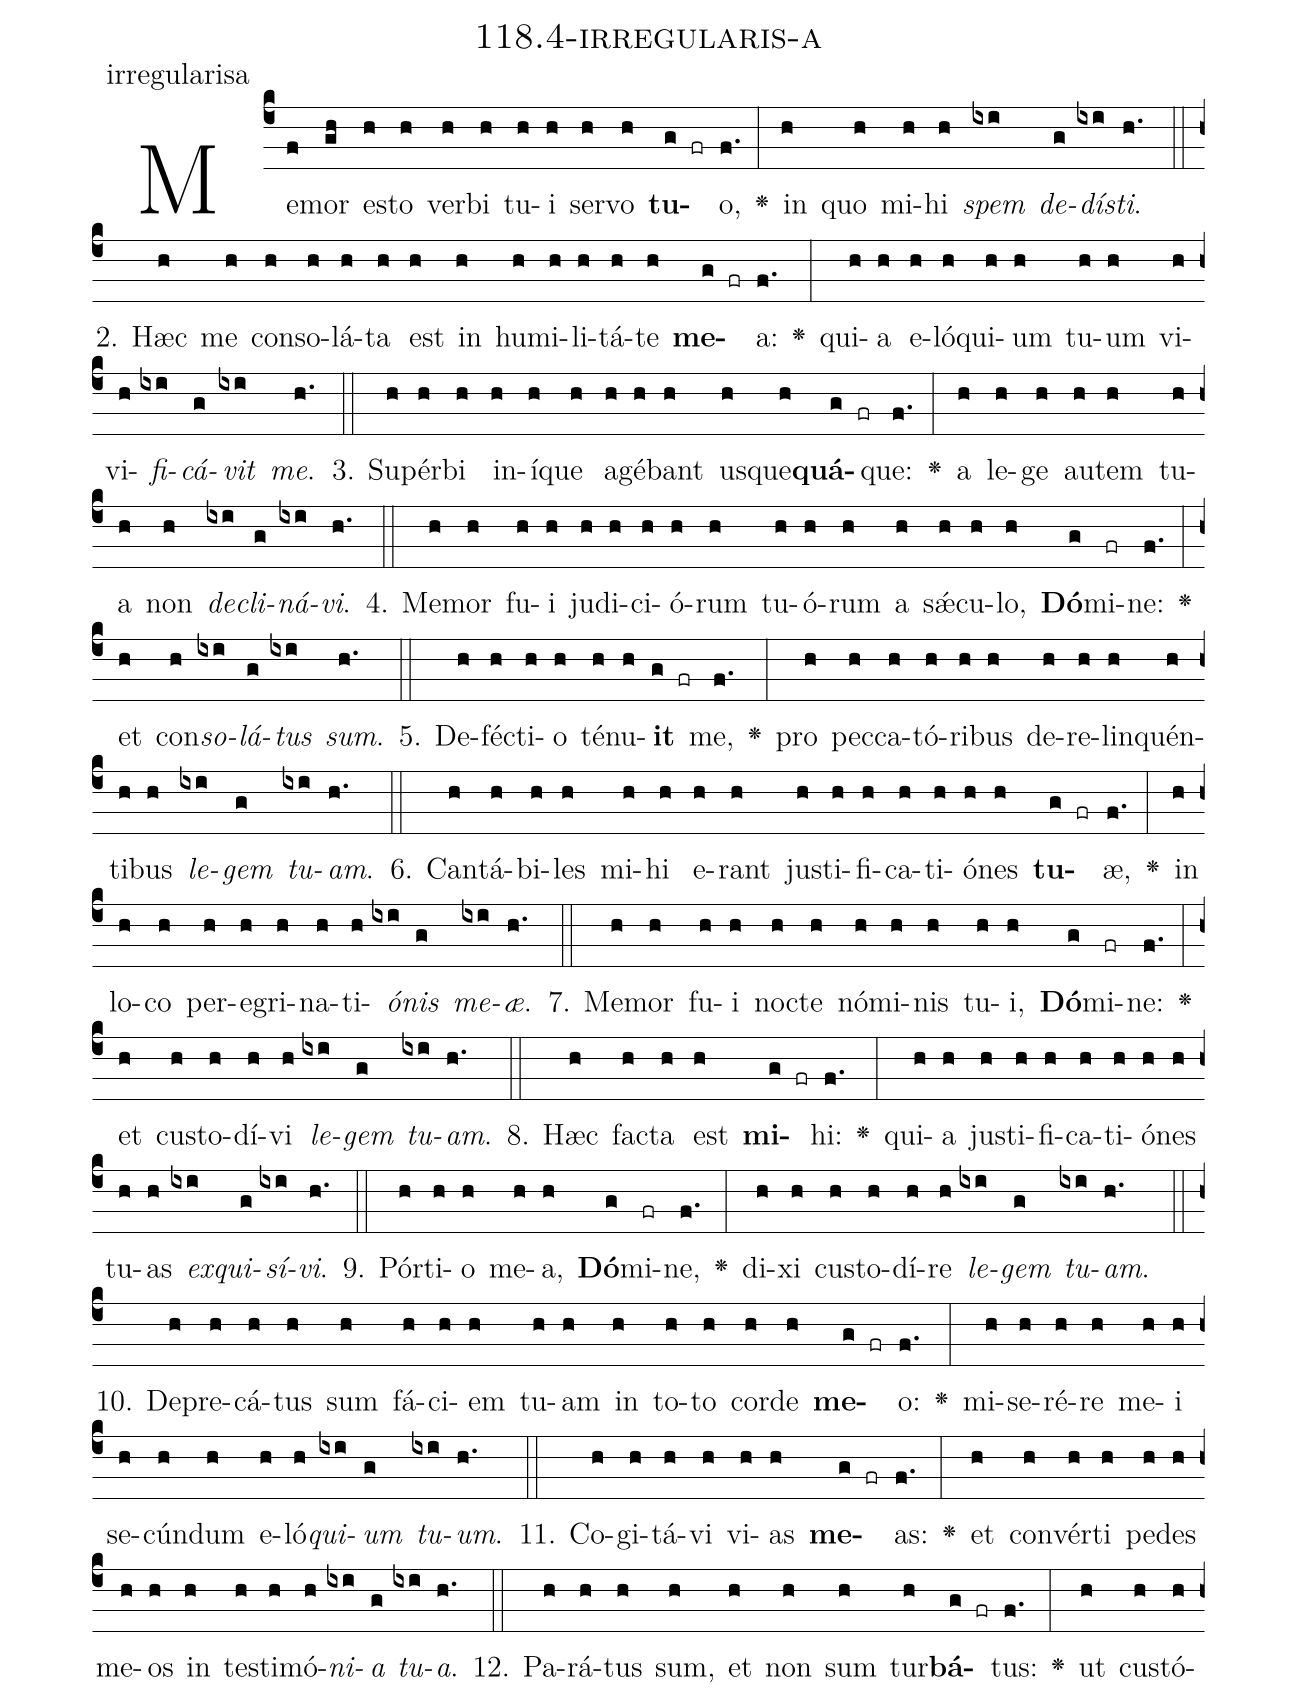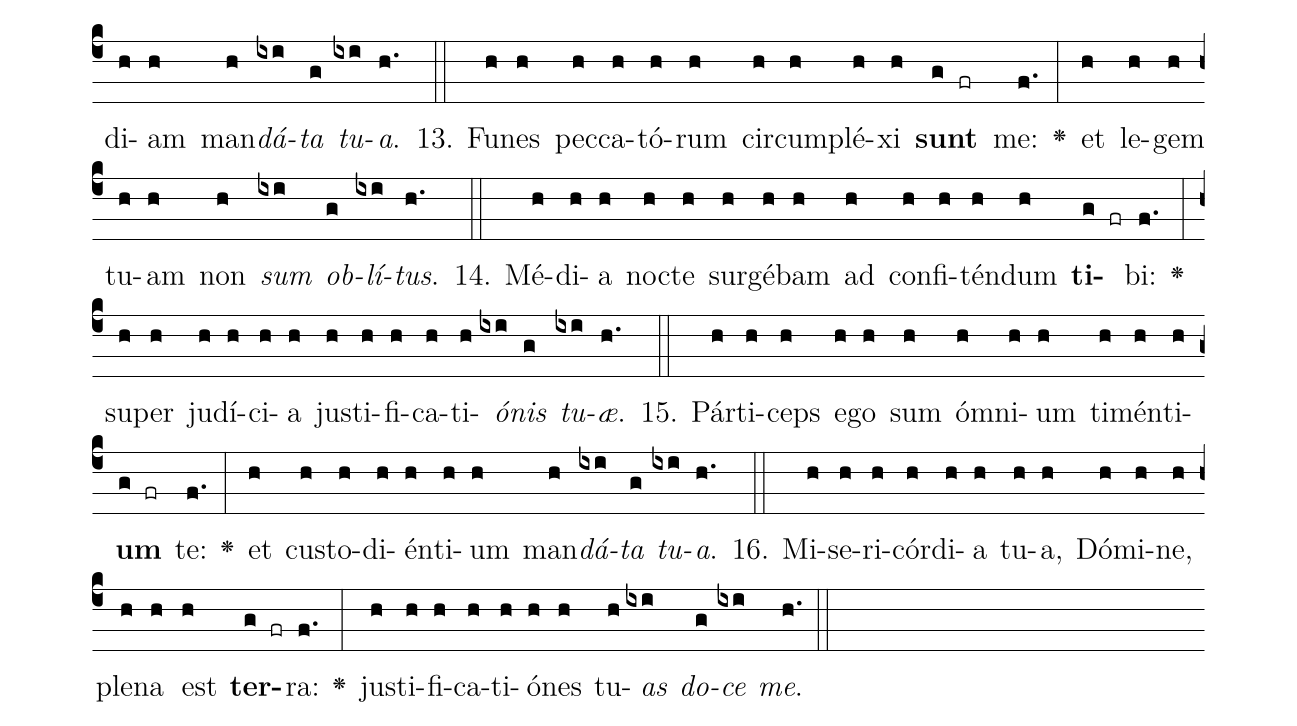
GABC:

name: 118.4-irregularis-a;
annotation: irregularisa;
%%
(c4)Me(f)mor(gh) es(h)to(h) ver(h)bi(h) tu(h)i(h) ser(h)vo(h) <b>tu</b>(g fr)o,(f.) <v>\greheightstar</v>(:) in(h) quo(h) mi(h)hi(h) <i>spem</i>(ixi) <i>de</i>(g)<i>dís</i>(ixi)<i>ti</i>.(h.) (::)
2. Hæc(h) me(h) con(h)so(h)lá(h)ta(h) est(h) in(h) hu(h)mi(h)li(h)tá(h)te(h) <b>me</b>(g fr)a:(f.) <v>\greheightstar</v>(:) qui(h)a(h) e(h)ló(h)qui(h)um(h) tu(h)um(h) vi(h)vi(h)<i>fi</i>(ixi)<i>cá</i>(g)<i>vit</i>(ixi) <i>me</i>.(h.) (::)
3. Su(h)pér(h)bi(h) in(h)í(h)que(h) a(h)gé(h)bant(h) us(h)que(h)<b>quá</b>(g fr)que:(f.) <v>\greheightstar</v>(:) a(h) le(h)ge(h) au(h)tem(h) tu(h)a(h) non(h) <i>de</i>(ixi)<i>cli</i>(g)<i>ná</i>(ixi)<i>vi</i>.(h.) (::)
4. Me(h)mor(h) fu(h)i(h) ju(h)di(h)ci(h)ó(h)rum(h) tu(h)ó(h)rum(h) a(h) sǽ(h)cu(h)lo,(h) <b>Dó</b>(g)mi(fr)ne:(f.) <v>\greheightstar</v>(:) et(h) con(h)<i>so</i>(ixi)<i>lá</i>(g)<i>tus</i>(ixi) <i>sum</i>.(h.) (::)
5. De(h)féc(h)ti(h)o(h) té(h)nu(h)<b>it</b>(g fr) me,(f.) <v>\greheightstar</v>(:) pro(h) pec(h)ca(h)tó(h)ri(h)bus(h) de(h)re(h)lin(h)quén(h)ti(h)bus(h) <i>le</i>(ixi)<i>gem</i>(g) <i>tu</i>(ixi)<i>am</i>.(h.) (::)
6. Can(h)tá(h)bi(h)les(h) mi(h)hi(h) e(h)rant(h) jus(h)ti(h)fi(h)ca(h)ti(h)ó(h)nes(h) <b>tu</b>(g fr)æ,(f.) <v>\greheightstar</v>(:) in(h) lo(h)co(h) per(h)e(h)gri(h)na(h)ti(h)<i>ó</i>(ixi)<i>nis</i>(g) <i>me</i>(ixi)<i>æ</i>.(h.) (::)
7. Me(h)mor(h) fu(h)i(h) noc(h)te(h) nó(h)mi(h)nis(h) tu(h)i,(h) <b>Dó</b>(g)mi(fr)ne:(f.) <v>\greheightstar</v>(:) et(h) cus(h)to(h)dí(h)vi(h) <i>le</i>(ixi)<i>gem</i>(g) <i>tu</i>(ixi)<i>am</i>.(h.) (::)
8. Hæc(h) fac(h)ta(h) est(h) <b>mi</b>(g fr)hi:(f.) <v>\greheightstar</v>(:) qui(h)a(h) jus(h)ti(h)fi(h)ca(h)ti(h)ó(h)nes(h) tu(h)as(h) <i>ex</i>(ixi)<i>qui</i>(g)<i>sí</i>(ixi)<i>vi</i>.(h.) (::)
9. Pór(h)ti(h)o(h) me(h)a,(h) <b>Dó</b>(g)mi(fr)ne,(f.) <v>\greheightstar</v>(:) di(h)xi(h) cus(h)to(h)dí(h)re(h) <i>le</i>(ixi)<i>gem</i>(g) <i>tu</i>(ixi)<i>am</i>.(h.) (::)
10. De(h)pre(h)cá(h)tus(h) sum(h) fá(h)ci(h)em(h) tu(h)am(h) in(h) to(h)to(h) cor(h)de(h) <b>me</b>(g fr)o:(f.) <v>\greheightstar</v>(:) mi(h)se(h)ré(h)re(h) me(h)i(h) se(h)cún(h)dum(h) e(h)ló(h)<i>qui</i>(ixi)<i>um</i>(g) <i>tu</i>(ixi)<i>um</i>.(h.) (::)
11. Co(h)gi(h)tá(h)vi(h) vi(h)as(h) <b>me</b>(g fr)as:(f.) <v>\greheightstar</v>(:) et(h) con(h)vér(h)ti(h) pe(h)des(h) me(h)os(h) in(h) tes(h)ti(h)mó(h)<i>ni</i>(ixi)<i>a</i>(g) <i>tu</i>(ixi)<i>a</i>.(h.) (::)
12. Pa(h)rá(h)tus(h) sum,(h) et(h) non(h) sum(h) tur(h)<b>bá</b>(g fr)tus:(f.) <v>\greheightstar</v>(:) ut(h) cus(h)tó(h)di(h)am(h) man(h)<i>dá</i>(ixi)<i>ta</i>(g) <i>tu</i>(ixi)<i>a</i>.(h.) (::)
13. Fu(h)nes(h) pec(h)ca(h)tó(h)rum(h) cir(h)cum(h)plé(h)xi(h) <b>sunt</b>(g fr) me:(f.) <v>\greheightstar</v>(:) et(h) le(h)gem(h) tu(h)am(h) non(h) <i>sum</i>(ixi) <i>ob</i>(g)<i>lí</i>(ixi)<i>tus</i>.(h.) (::)
14. Mé(h)di(h)a(h) noc(h)te(h) sur(h)gé(h)bam(h) ad(h) con(h)fi(h)tén(h)dum(h) <b>ti</b>(g fr)bi:(f.) <v>\greheightstar</v>(:) su(h)per(h) ju(h)dí(h)ci(h)a(h) jus(h)ti(h)fi(h)ca(h)ti(h)<i>ó</i>(ixi)<i>nis</i>(g) <i>tu</i>(ixi)<i>æ</i>.(h.) (::)
15. Pár(h)ti(h)ceps(h) e(h)go(h) sum(h) óm(h)ni(h)um(h) ti(h)mén(h)ti(h)<b>um</b>(g fr) te:(f.) <v>\greheightstar</v>(:) et(h) cus(h)to(h)di(h)én(h)ti(h)um(h) man(h)<i>dá</i>(ixi)<i>ta</i>(g) <i>tu</i>(ixi)<i>a</i>.(h.) (::)
16. Mi(h)se(h)ri(h)cór(h)di(h)a(h) tu(h)a,(h) Dó(h)mi(h)ne,(h) ple(h)na(h) est(h) <b>ter</b>(g fr)ra:(f.) <v>\greheightstar</v>(:) jus(h)ti(h)fi(h)ca(h)ti(h)ó(h)nes(h) tu(h)<i>as</i>(ixi) <i>do</i>(g)<i>ce</i>(ixi) <i>me</i>.(h.) (::)
